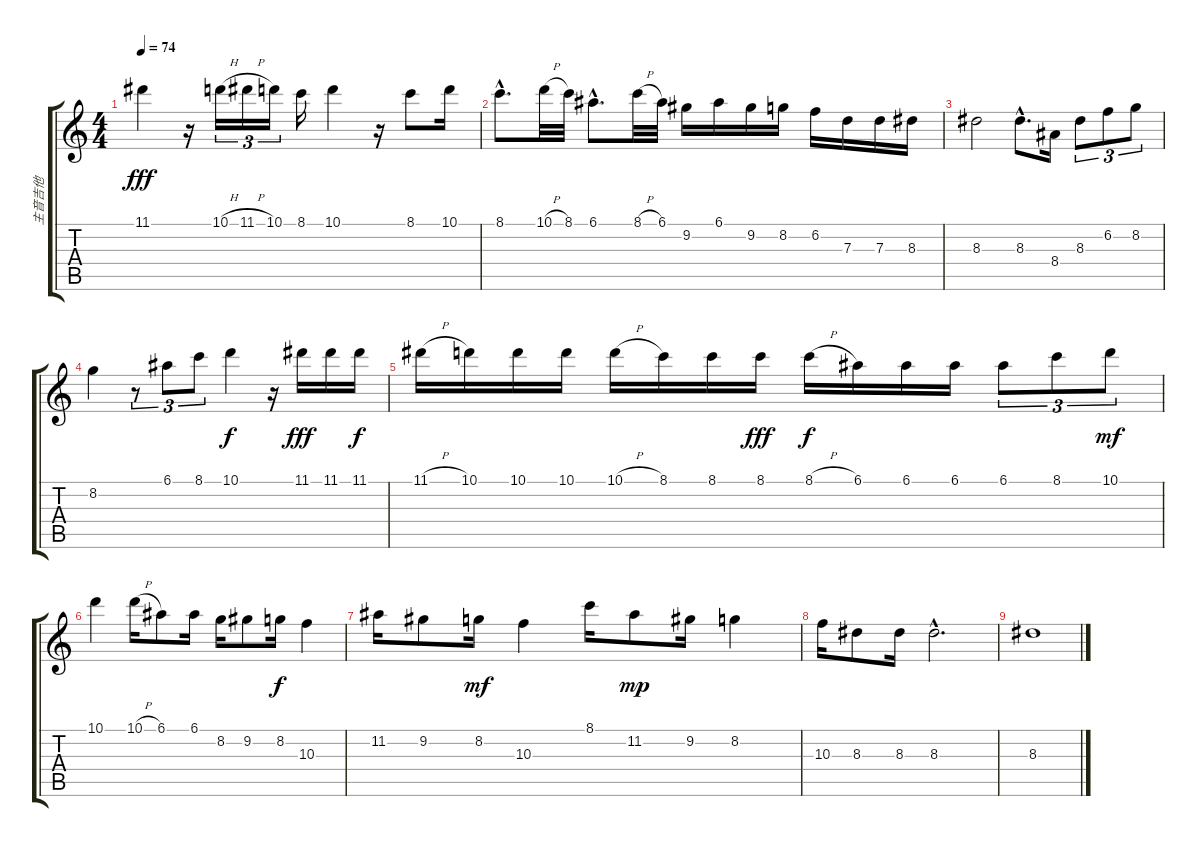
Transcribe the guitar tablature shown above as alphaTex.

\track ("主音吉他" "主音吉他") {instrument acousticguitarsteel}
\staff {score tabs}
\tuning (E4 B3 G3 D3 A2 E2) {hide}
\ts (4 4)
\tempo 74
\clef g2
\ks c
11.1.4{dy fff} r.16 10.1{h}.16{tu (3 2)} 11.1{h}.16{tu (3 2)} 10.1.16{tu (3 2)} 8.1.16 10.1.4 r.16 8.1.8 10.1.16 |
8.1{hac}.8{d} 10.1{h}.32 8.1.32 6.1{hac}.8{d} 8.1{h}.32 6.1.32 9.2.16 6.1.16 9.2.16 8.2.16 6.2.16 7.3.16 7.3.16 8.3.16 |
8.3.2 8.3{hac}.8{d} 8.4.16 8.3.8{tu (3 2)} 6.2.8{tu (3 2)} 8.2.8{tu (3 2)} |
8.2.4 r.8{tu (3 2)} 6.1.8{tu (3 2)} 8.1.8{tu (3 2)} 10.1.4{dy f} r.16 11.1.16{dy fff} 11.1.16 11.1.16{dy f} |
11.1{h}.16 10.1.16 10.1.16 10.1.16 10.1{h}.16 8.1.16 8.1.16 8.1.16{dy fff} 8.1{h}.16{dy f} 6.1.16 6.1.16 6.1.16 6.1.8{tu (3 2)} 8.1.8{tu (3 2)} 10.1.8{tu (3 2) dy mf} |
10.1.4 10.1{h}.16 6.1.8 6.1.16 8.2.16 9.2.8 8.2.16{dy f} 10.3.4 |
11.2.16 9.2.8 8.2.16{dy mf} 10.3.4 8.1.16 11.2.8{dy mp} 9.2.16 8.2.4 |
10.3.16 8.3.8 8.3.16 8.3{hac}.2{d} |
8.3.1
